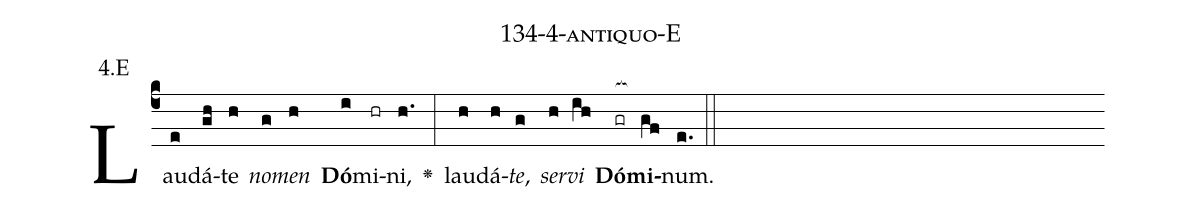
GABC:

name: 134-4-antiquo-E;
annotation: 4.E;
%%
(c4)Lau(e)dá(gh)te(h) <i>no</i>(g)<i>men</i>(h) <b>Dó</b>(i)mi(hr)ni,(h.) <v>\greheightstar</v>(:) lau(h)dá(h)<i>te</i>,(g) <i>ser</i>(h)<i>vi</i>(ih) <b>Dó</b>(gr[ocb:1{])<b>mi</b>(gf[ocb:0}])num.(e.) (::)


%E(h) u(g) o(h) u(ih) a(gf) e.(e.) (::)
